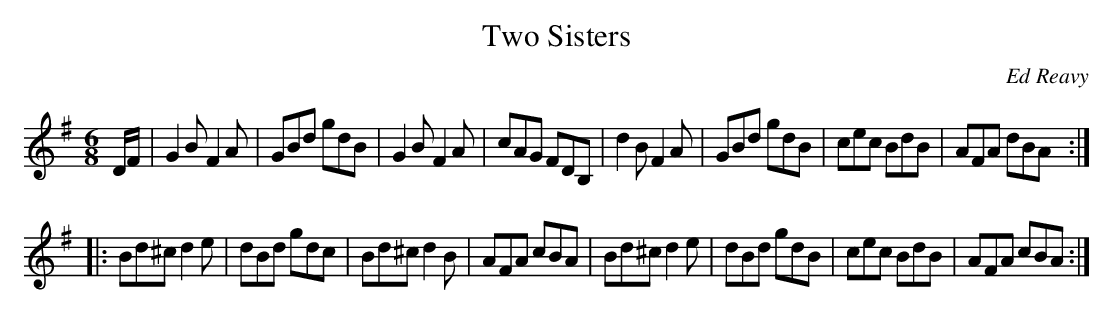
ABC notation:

X:1
T:Two Sisters
C:Ed Reavy
M:6/8
L:1/8
K:G
D/2F/2 \
| G2 B F2 A | GBd gdB | G2 B F2 A | cAG FDB, \
| d2 B F2 A | GBd gdB | cec BdB | AFA dBA :|
|: Bd^c d2 e | dBd gdc | Bd^c d2 B | AFA cBA \
| Bd^c d2 e | dBd gdB | cec BdB | AFA cBA :|
